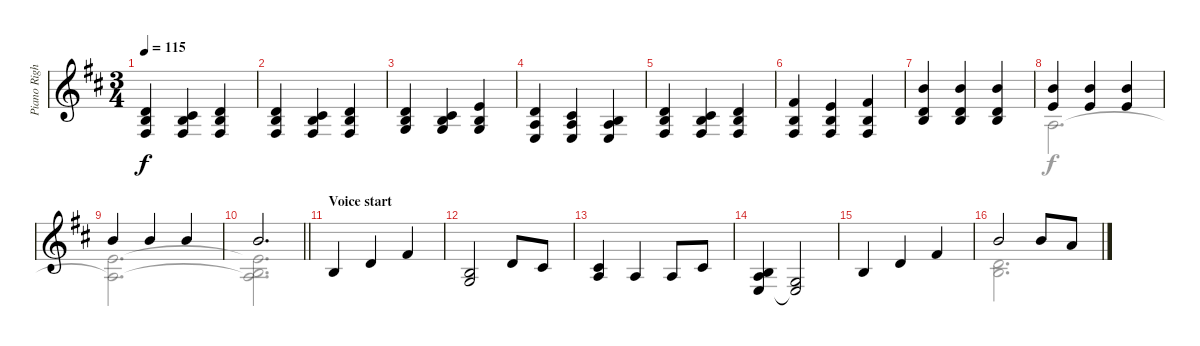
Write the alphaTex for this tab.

\track ("Piano Right" "Piano Righ") {instrument acousticgrandpiano}
\staff {score}
\tuning (E4 B3 G3 D3 A2 E2 B1) {hide}
\voice
\ts (3 4)
\tempo 115
\clef g2
\ks bminor
(3.2 4.3 4.4).4{dy f} (2.2 4.3 4.4).4 (3.2 4.3 4.4).4 |
(3.2 4.3 4.4).4 (2.2 4.3 4.4).4 (3.2 4.3 4.4).4 |
(3.2 4.3 5.4).4 (0.2 6.3 5.4).4 (0.1 0.2 0.3).4 |
(3.2 2.3 2.4).4 (2.2 2.3 2.4).4 (0.2 2.3 2.4).4 |
(3.2 4.3 4.4).4 (2.2 4.3 4.4).4 (3.2 4.3 4.4).4 |
(2.1 4.3 4.4).4 (0.1 4.3 4.4).4 (2.1 4.3 4.4).4 |
(7.1 0.2 7.3).4 (7.1 0.2 7.3).4 (7.1 0.2 7.3).4 |
(7.1 5.2).4 (7.1 5.2).4 (7.1 5.2).4 |
7.1.4 7.1.4 7.1.4 |
\barLineRight lightlight
7.1.2{d} |
\section ("" "Voice start")
0.2.4 3.2.4 2.1.4 |
(0.2 0.3).2 3.2.8 2.2.8 |
(2.2 2.3).4 2.3.4 2.3.8 2.2.8 |
(0.2 2.3 2.4).4 (2.4{t} 10.5).2 |
0.2.4 3.2.4 2.1.4 |
7.1.2 7.1.8 5.1.8
\voice
\clef g2
\ottava regular
\simile none
\ks bminor
|
|
|
|
|
|
|
7.4.2{d} |
(5.2 7.4{t}).2{d} |
\barLineRight lightlight
(5.2{t} 7.4{t} 19.6).2{d} |
|
|
|
|
|
(0.2 7.3).2{d}
